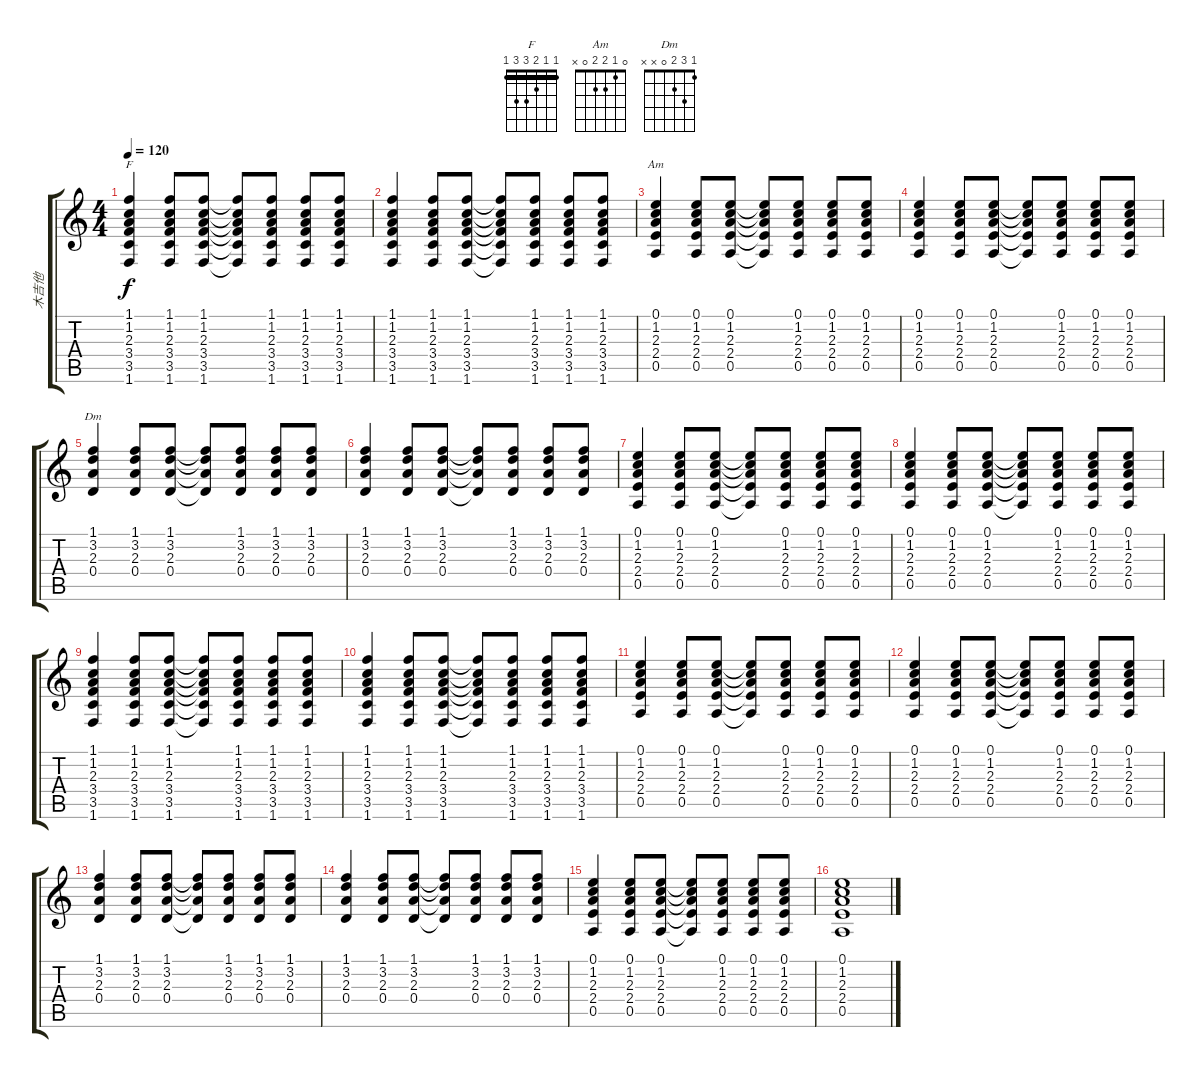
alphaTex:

\track ("木吉他" "木吉他") {instrument acousticguitarsteel}
\staff {score tabs}
\tuning (E4 B3 G3 D3 A2 E2) {hide}
\chord ("F" 1 1 2 3 3 1) {barre 1}
\chord ("Am" 0 1 2 2 0 x)
\chord ("Dm" 1 3 2 0 x x)
\ts (4 4)
\tempo 120
\clef g2
\ks c
(1.1 1.2 2.3 3.4 3.5 1.6).4{ch "F" dy f} (1.1 1.2 2.3 3.4 3.5 1.6).8 (1.1 1.2 2.3 3.4 3.5 1.6).8 (1.1{t} 1.2{t} 2.3{t} 3.4{t} 3.5{t} 1.6{t}).8 (1.1 1.2 2.3 3.4 3.5 1.6).8 (1.1 1.2 2.3 3.4 3.5 1.6).8 (1.1 1.2 2.3 3.4 3.5 1.6).8 |
(1.1 1.2 2.3 3.4 3.5 1.6).4 (1.1 1.2 2.3 3.4 3.5 1.6).8 (1.1 1.2 2.3 3.4 3.5 1.6).8 (1.1{t} 1.2{t} 2.3{t} 3.4{t} 3.5{t} 1.6{t}).8 (1.1 1.2 2.3 3.4 3.5 1.6).8 (1.1 1.2 2.3 3.4 3.5 1.6).8 (1.1 1.2 2.3 3.4 3.5 1.6).8 |
(0.1 1.2 2.3 2.4 0.5).4{ch "Am"} (0.1 1.2 2.3 2.4 0.5).8 (0.1 1.2 2.3 2.4 0.5).8 (0.1{t} 1.2{t} 2.3{t} 2.4{t} 0.5{t}).8 (0.1 1.2 2.3 2.4 0.5).8 (0.1 1.2 2.3 2.4 0.5).8 (0.1 1.2 2.3 2.4 0.5).8 |
(0.1 1.2 2.3 2.4 0.5).4 (0.1 1.2 2.3 2.4 0.5).8 (0.1 1.2 2.3 2.4 0.5).8 (0.1{t} 1.2{t} 2.3{t} 2.4{t} 0.5{t}).8 (0.1 1.2 2.3 2.4 0.5).8 (0.1 1.2 2.3 2.4 0.5).8 (0.1 1.2 2.3 2.4 0.5).8 |
(1.1 3.2 2.3 0.4).4{ch "Dm"} (1.1 3.2 2.3 0.4).8 (1.1 3.2 2.3 0.4).8 (1.1{t} 3.2{t} 2.3{t} 0.4{t}).8 (1.1 3.2 2.3 0.4).8 (1.1 3.2 2.3 0.4).8 (1.1 3.2 2.3 0.4).8 |
(1.1 3.2 2.3 0.4).4 (1.1 3.2 2.3 0.4).8 (1.1 3.2 2.3 0.4).8 (1.1{t} 3.2{t} 2.3{t} 0.4{t}).8 (1.1 3.2 2.3 0.4).8 (1.1 3.2 2.3 0.4).8 (1.1 3.2 2.3 0.4).8 |
(0.1 1.2 2.3 2.4 0.5).4 (0.1 1.2 2.3 2.4 0.5).8 (0.1 1.2 2.3 2.4 0.5).8 (0.1{t} 1.2{t} 2.3{t} 2.4{t} 0.5{t}).8 (0.1 1.2 2.3 2.4 0.5).8 (0.1 1.2 2.3 2.4 0.5).8 (0.1 1.2 2.3 2.4 0.5).8 |
(0.1 1.2 2.3 2.4 0.5).4 (0.1 1.2 2.3 2.4 0.5).8 (0.1 1.2 2.3 2.4 0.5).8 (0.1{t} 1.2{t} 2.3{t} 2.4{t} 0.5{t}).8 (0.1 1.2 2.3 2.4 0.5).8 (0.1 1.2 2.3 2.4 0.5).8 (0.1 1.2 2.3 2.4 0.5).8 |
(1.1 1.2 2.3 3.4 3.5 1.6).4 (1.1 1.2 2.3 3.4 3.5 1.6).8 (1.1 1.2 2.3 3.4 3.5 1.6).8 (1.1{t} 1.2{t} 2.3{t} 3.4{t} 3.5{t} 1.6{t}).8 (1.1 1.2 2.3 3.4 3.5 1.6).8 (1.1 1.2 2.3 3.4 3.5 1.6).8 (1.1 1.2 2.3 3.4 3.5 1.6).8 |
(1.1 1.2 2.3 3.4 3.5 1.6).4 (1.1 1.2 2.3 3.4 3.5 1.6).8 (1.1 1.2 2.3 3.4 3.5 1.6).8 (1.1{t} 1.2{t} 2.3{t} 3.4{t} 3.5{t} 1.6{t}).8 (1.1 1.2 2.3 3.4 3.5 1.6).8 (1.1 1.2 2.3 3.4 3.5 1.6).8 (1.1 1.2 2.3 3.4 3.5 1.6).8 |
(0.1 1.2 2.3 2.4 0.5).4 (0.1 1.2 2.3 2.4 0.5).8 (0.1 1.2 2.3 2.4 0.5).8 (0.1{t} 1.2{t} 2.3{t} 2.4{t} 0.5{t}).8 (0.1 1.2 2.3 2.4 0.5).8 (0.1 1.2 2.3 2.4 0.5).8 (0.1 1.2 2.3 2.4 0.5).8 |
(0.1 1.2 2.3 2.4 0.5).4 (0.1 1.2 2.3 2.4 0.5).8 (0.1 1.2 2.3 2.4 0.5).8 (0.1{t} 1.2{t} 2.3{t} 2.4{t} 0.5{t}).8 (0.1 1.2 2.3 2.4 0.5).8 (0.1 1.2 2.3 2.4 0.5).8 (0.1 1.2 2.3 2.4 0.5).8 |
(1.1 3.2 2.3 0.4).4 (1.1 3.2 2.3 0.4).8 (1.1 3.2 2.3 0.4).8 (1.1{t} 3.2{t} 2.3{t} 0.4{t}).8 (1.1 3.2 2.3 0.4).8 (1.1 3.2 2.3 0.4).8 (1.1 3.2 2.3 0.4).8 |
(1.1 3.2 2.3 0.4).4 (1.1 3.2 2.3 0.4).8 (1.1 3.2 2.3 0.4).8 (1.1{t} 3.2{t} 2.3{t} 0.4{t}).8 (1.1 3.2 2.3 0.4).8 (1.1 3.2 2.3 0.4).8 (1.1 3.2 2.3 0.4).8 |
(0.1 1.2 2.3 2.4 0.5).4 (0.1 1.2 2.3 2.4 0.5).8 (0.1 1.2 2.3 2.4 0.5).8 (0.1{t} 1.2{t} 2.3{t} 2.4{t} 0.5{t}).8 (0.1 1.2 2.3 2.4 0.5).8 (0.1 1.2 2.3 2.4 0.5).8 (0.1 1.2 2.3 2.4 0.5).8 |
(0.1 1.2 2.3 2.4 0.5).1
